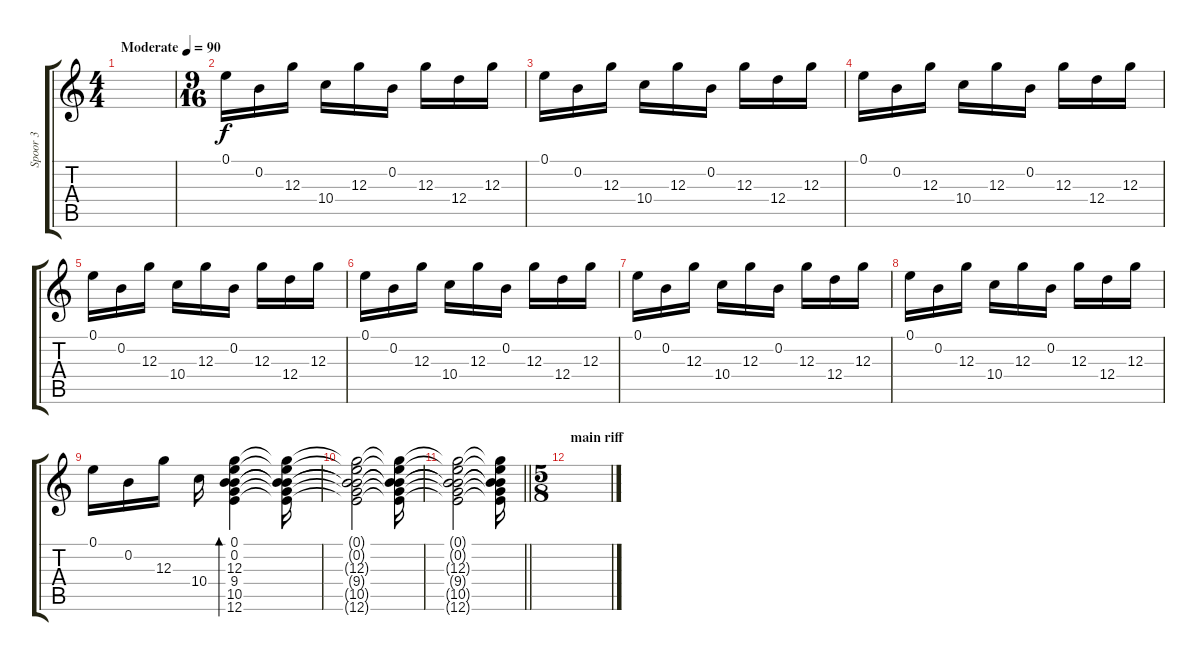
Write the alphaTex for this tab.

\track ("Spoor 3" "Spoor 3") {instrument acousticguitarsteel}
\staff {score tabs}
\tuning (E4 B3 G3 D3 A2 E2) {hide}
\ts (4 4)
\tempo (90 "Moderate")
\clef g2
\ks c
|
\ts (9 16)
0.1.16{volume 13 instrument acousticguitarsteel} 0.2.16 12.3.16 10.4.16 12.3.16 0.2.16 12.3.16 12.4.16 12.3.16 |
0.1.16 0.2.16 12.3.16 10.4.16 12.3.16 0.2.16 12.3.16 12.4.16 12.3.16 |
0.1.16 0.2.16 12.3.16 10.4.16 12.3.16 0.2.16 12.3.16 12.4.16 12.3.16 |
0.1.16 0.2.16 12.3.16 10.4.16 12.3.16 0.2.16 12.3.16 12.4.16 12.3.16 |
0.1.16 0.2.16 12.3.16 10.4.16 12.3.16 0.2.16 12.3.16 12.4.16 12.3.16 |
0.1.16 0.2.16 12.3.16 10.4.16 12.3.16 0.2.16 12.3.16 12.4.16 12.3.16 |
0.1.16 0.2.16 12.3.16 10.4.16 12.3.16 0.2.16 12.3.16 12.4.16 12.3.16 |
0.1.16 0.2.16 12.3.16 10.4.16 (0.1 0.2 12.3 9.4 10.5 12.6).4{bd 240} (0.1{t} 0.2{t} 12.3{t} 9.4{t} 10.5{t} 12.6{t}).16 |
(0.1{t} 0.2{t} 12.3{t} 9.4{t} 10.5{t} 12.6{t}).2 (0.1{t} 0.2{t} 12.3{t} 9.4{t} 10.5{t} 12.6{t}).16 |
\barLineRight lightlight
(0.1{t} 0.2{t} 12.3{t} 9.4{t} 10.5{t} 12.6{t}).2 (0.1{t} 0.2{t} 12.3{t} 9.4{t} 10.5{t} 12.6{t}).16 |
\ts (5 8)
\section ("" "main riff")
